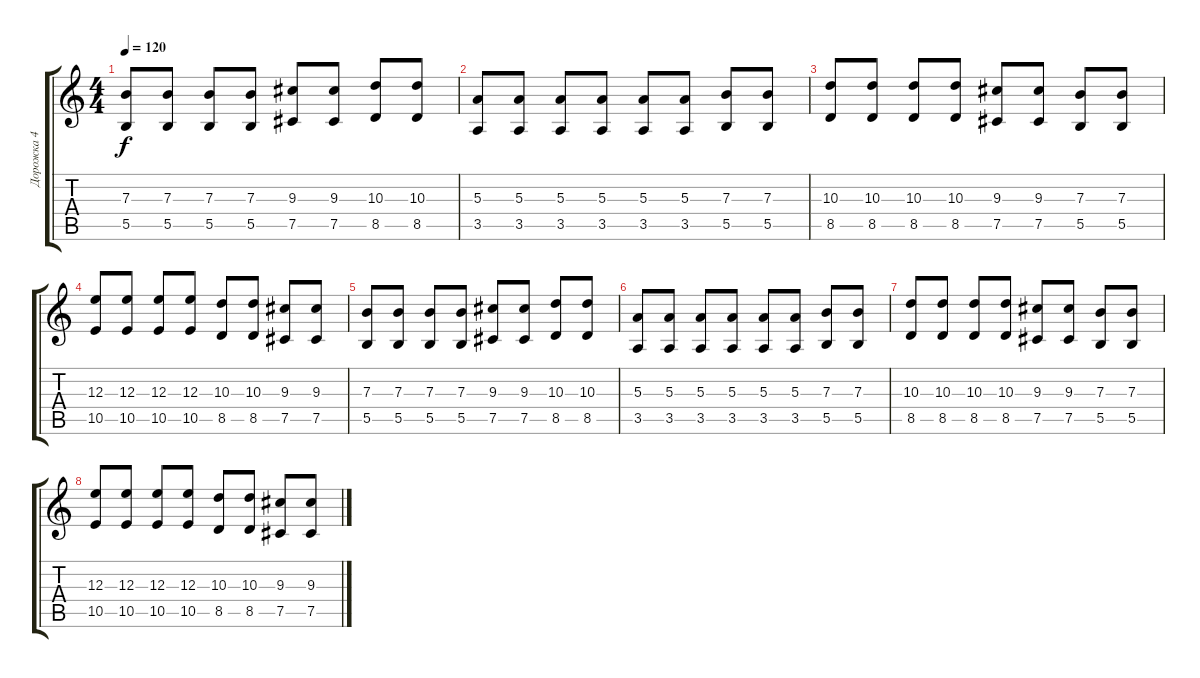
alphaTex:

\track ("Дорожка 4" "Дорожка 4") {instrument distortionguitar}
\staff {score tabs}
\tuning (Db4 Ab3 E3 B2 Gb2 B1) {hide}
\ts (4 4)
\tempo 120
\clef g2
\ks c
(7.3 5.5).8{dy f} (7.3 5.5).8 (7.3 5.5).8 (7.3 5.5).8 (9.3 7.5).8 (9.3 7.5).8 (10.3 8.5).8 (10.3 8.5).8 |
(5.3 3.5).8 (5.3 3.5).8 (5.3 3.5).8 (5.3 3.5).8 (5.3 3.5).8 (5.3 3.5).8 (7.3 5.5).8 (7.3 5.5).8 |
(10.3 8.5).8 (10.3 8.5).8 (10.3 8.5).8 (10.3 8.5).8 (9.3 7.5).8 (9.3 7.5).8 (7.3 5.5).8 (7.3 5.5).8 |
(12.3 10.5).8 (12.3 10.5).8 (12.3 10.5).8 (12.3 10.5).8 (10.3 8.5).8 (10.3 8.5).8 (9.3 7.5).8 (9.3 7.5).8 |
(7.3 5.5).8 (7.3 5.5).8 (7.3 5.5).8 (7.3 5.5).8 (9.3 7.5).8 (9.3 7.5).8 (10.3 8.5).8 (10.3 8.5).8 |
(5.3 3.5).8 (5.3 3.5).8 (5.3 3.5).8 (5.3 3.5).8 (5.3 3.5).8 (5.3 3.5).8 (7.3 5.5).8 (7.3 5.5).8 |
(10.3 8.5).8 (10.3 8.5).8 (10.3 8.5).8 (10.3 8.5).8 (9.3 7.5).8 (9.3 7.5).8 (7.3 5.5).8 (7.3 5.5).8 |
(12.3 10.5).8 (12.3 10.5).8 (12.3 10.5).8 (12.3 10.5).8 (10.3 8.5).8 (10.3 8.5).8 (9.3 7.5).8 (9.3 7.5).8
